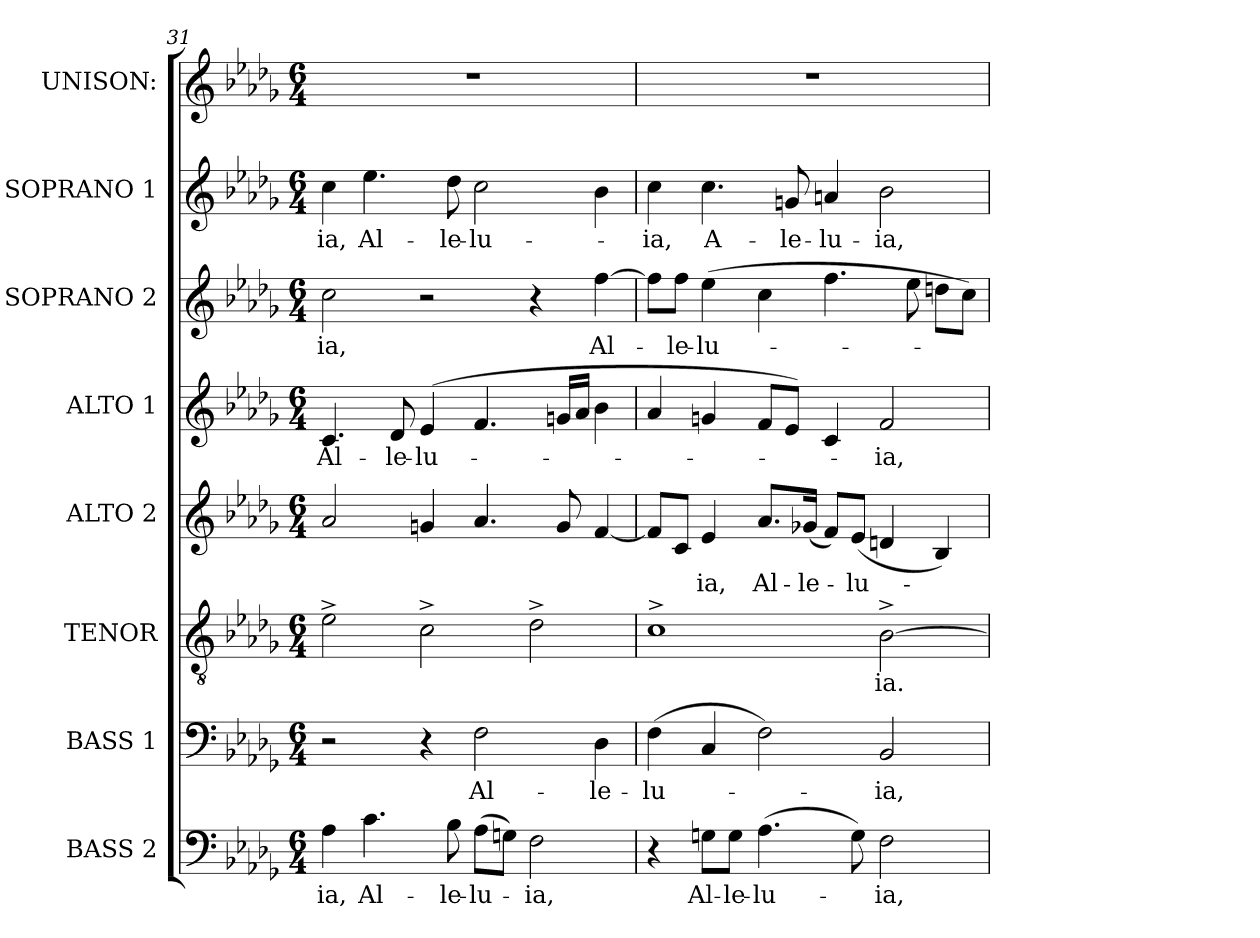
**kern	**text	**kern	**text	**kern	**text	**kern	**text	**kern	**text	**kern	**text	**kern	**text	**kern
*part8	*part8	*part7	*part7	*part6	*part6	*part5	*part5	*part4	*part4	*part3	*part3	*part2	*part2	*part1
*staff8	*staff8	*staff7	*staff7	*staff6	*staff6	*staff5	*staff5	*staff4	*staff4	*staff3	*staff3	*staff2	*staff2	*staff1
*I"BASS 2	*	*I"BASS 1	*	*I"TENOR	*	*I"ALTO 2	*	*I"ALTO 1	*	*I"SOPRANO 2	*	*I"SOPRANO 1	*	*I"UNISON:
*I'B2.	*	*I'B1.	*	*I'T.	*	*I'A2.	*	*I'A1.	*	*I'S2.	*	*I'S1.	*	*I'S.
*clefF4	*	*clefF4	*	*clefGv2	*	*clefG2	*	*clefG2	*	*clefG2	*	*clefG2	*	*clefG2
*	*	*	*	*ITrd7c12	*	*	*	*	*	*	*	*	*	*
*k[b-e-a-d-g-]	*	*k[b-e-a-d-g-]	*	*k[b-e-a-d-g-]	*	*k[b-e-a-d-g-]	*	*k[b-e-a-d-g-]	*	*k[b-e-a-d-g-]	*	*k[b-e-a-d-g-]	*	*k[b-e-a-d-g-]
*D-:	*	*D-:	*	*D-:	*	*D-:	*	*D-:	*	*D-:	*	*D-:	*	*D-:
*M6/4	*	*M6/4	*	*M6/4	*	*M6/4	*	*M6/4	*	*M6/4	*	*M6/4	*	*M6/4
=31	=31	=31	=31	=31	=31	=31	=31	=31	=31	=31	=31	=31	=31	=31
!	!LO:LY:b:color=#000000	!	!	!	!	!	!	!	!	!	!	!	!	!
!	!	!	!	!	!	!	!	!	!LO:LY:b:color=#000000	!	!	!	!	!
!	!	!	!	!	!	!	!	!	!	!	!LO:LY:b:color=#000000	!	!	!
!	!	!	!	!	!	!	!	!	!	!	!	!	!LO:LY:b:color=#000000	!LO:N:vis=1
4A-i\	-ia,	2r	.	2E-^i\	.	2a-i/	.	4.ci/	Al-	2cci\	-ia,	4cci\	-ia,	1.r
!	!LO:LY:b:color=#000000	!	!	!	!	!	!	!	!	!	!	!	!	!
!	!	!	!	!	!	!	!	!	!	!	!	!	!LO:LY:b:color=#000000	!
4.ci\	Al-	.	.	.	.	.	.	.	.	.	.	4.ee-i\	Al-	.
!	!	!	!	!	!	!	!	!	!LO:LY:b:color=#000000	!	!	!	!	!
.	.	.	.	.	.	.	.	8d-i/	-le-	.	.	.	.	.
!	!	!	!	!	!	!	!	!	!LO:LY:b:color=#000000	!	!	!	!	!
.	.	4r	.	2C^i\	.	4gni/	.	(4e-i/	-lu-	2r	.	.	.	.
!	!LO:LY:b:color=#000000	!	!	!	!	!	!	!	!	!	!	!	!	!
!	!	!	!	!	!	!	!	!	!	!	!	!	!LO:LY:b:color=#000000	!
8B-i\	-le-	.	.	.	.	.	.	.	.	.	.	8dd-i\	-le-	.
!	!LO:LY:b:color=#000000	!	!	!	!	!	!	!	!	!	!	!	!	!
!	!	!	!LO:LY:b:color=#000000	!	!	!	!	!	!	!	!	!	!	!
!	!	!	!	!	!	!	!	!	!	!	!	!	!LO:LY:b:color=#000000	!
(8A-i\L	-lu-	2Fi\	Al-	.	.	4.a-i/	.	4.fi/	.	.	.	2cci\	-lu-	.
8Gni\J)	.	.	.	.	.	.	.	.	.	.	.	.	.	.
!	!LO:LY:b:color=#000000	!	!	!	!	!	!	!	!	!	!	!	!	!
2Fi\	-ia,	.	.	2D-^i\	.	.	.	.	.	4r	.	.	.	.
.	.	.	.	.	.	8gi/	.	16gni/LL	.	.	.	.	.	.
.	.	.	.	.	.	.	.	16a-i/JJ	.	.	.	.	.	.
!	!	!	!LO:LY:b:color=#000000	!	!	!	!	!	!	!	!	!	!	!
!	!	!	!	!	!	!	!	!	!	!	!LO:LY:b:color=#000000	!	!	!
.	.	4D-i\	-le-	.	.	[4fi/	.	4b-i\	.	[4ffi\	Al-	4b-i\	.	.
!!LO:PB:g=z
=32	=32	=32	=32	=32	=32	=32	=32	=32	=32	=32	=32	=32	=32	=32
!	!	!	!LO:LY:b:color=#000000	!	!	!	!	!	!	!	!	!	!	!
!	!	!	!	!	!	!	!	!	!	!	!	!	!LO:LY:b:color=#000000	!LO:N:vis=1
4r	.	(4Fi\	-lu-	1C^i	.	8fi/L]	.	4a-i/	.	8ffi\L]	.	4cci\	-ia,	1.r
!	!	!	!	!	!	!	!	!	!	!	!LO:LY:b:color=#000000	!	!	!
.	.	.	.	.	.	8ci/J	.	.	.	8ffi\J	-le-	.	.	.
!	!LO:LY:b:color=#000000	!	!	!	!	!	!	!	!	!	!	!	!	!
!	!	!	!	!	!	!	!LO:LY:b:color=#000000	!	!	!	!	!	!	!
!	!	!	!	!	!	!	!	!	!	!	!LO:LY:b:color=#000000	!	!	!
!	!	!	!	!	!	!	!	!	!	!	!	!	!LO:LY:b:color=#000000	!
8Gni\L	Al-	4Ci/	.	.	.	4e-i/	-ia,	4gni/	.	(4ee-i\	-lu-	4.cci\	A-	.
!	!LO:LY:b:color=#000000	!	!	!	!	!	!	!	!	!	!	!	!	!
8Gi\J	-le-	.	.	.	.	.	.	.	.	.	.	.	.	.
!	!LO:LY:b:color=#000000	!	!	!	!	!	!	!	!	!	!	!	!	!
!	!	!	!	!	!	!	!LO:LY:b:color=#000000	!	!	!	!	!	!	!
(4.A-i\	-lu-	2Fi\)	.	.	.	8.a-i/L	Al-	8fi/L	.	4cci\	.	.	.	.
!	!	!	!	!	!	!	!	!	!	!	!	!	!LO:LY:b:color=#000000	!
.	.	.	.	.	.	.	.	8e-i/J)	.	.	.	8gni/	-le-	.
!	!	!	!	!	!	!	!LO:LY:b:color=#000000	!	!	!	!	!	!	!
.	.	.	.	.	.	(16g-Xi/Jk	-le-	.	.	.	.	.	.	.
!	!	!	!	!	!	!	!	!	!	!	!	!	!LO:LY:b:color=#000000	!
.	.	.	.	.	.	8fi/L)	.	4ci/	.	4.ffi\	.	4ani/	-lu-	.
!	!	!	!	!	!	!	!LO:LY:b:color=#000000	!	!	!	!	!	!	!
8Gi\)	.	.	.	.	.	(8e-i/J	-lu-	.	.	.	.	.	.	.
!	!LO:LY:b:color=#000000	!	!	!	!	!	!	!	!	!	!	!	!	!
!	!	!	!LO:LY:b:color=#000000	!	!	!	!	!	!	!	!	!	!	!
!	!	!	!	!	!LO:LY:b:color=#000000	!	!	!	!	!	!	!	!	!
!	!	!	!	!	!	!	!	!	!LO:LY:b:color=#000000	!	!	!	!	!
!	!	!	!	!	!	!	!	!	!	!	!	!	!LO:LY:b:color=#000000	!
2Fi\	-ia,	2BB-i/	-ia,	[2BB-^i\	-ia.	4dni/	.	2fi/	-ia,	.	.	2b-i\	-ia,	.
.	.	.	.	.	.	.	.	.	.	8ee-i\	.	.	.	.
.	.	.	.	.	.	4B-i/)	.	.	.	8ddni\L	.	.	.	.
.	.	.	.	.	.	.	.	.	.	8cci\J)	.	.	.	.
=	=	=	=	=	=	=	=	=	=	=	=	=	=	=
*-	*-	*-	*-	*-	*-	*-	*-	*-	*-	*-	*-	*-	*-	*-
